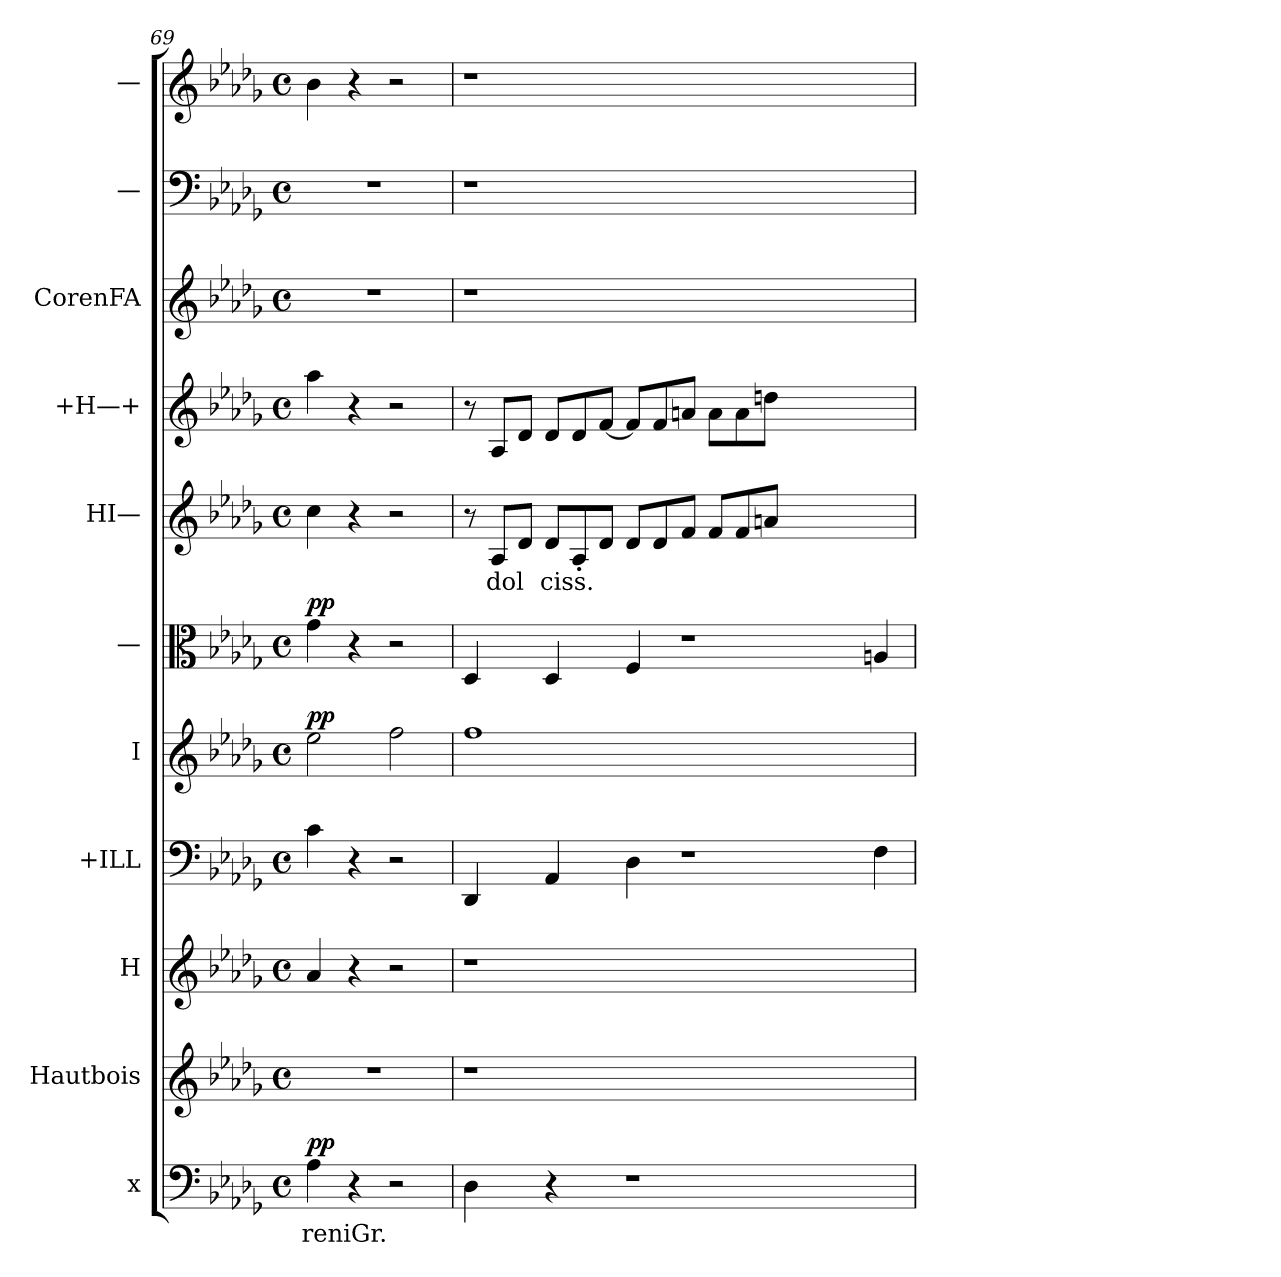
**kern	**text	**dynam	**kern	**kern	**kern	**kern	**dynam	**kern	**dynam	**kern	**text	**kern	**kern	**kern	**kern
*part11	*part11	*part11	*part10	*part9	*part8	*part7	*part7	*part6	*part6	*part5	*part5	*part4	*part3	*part2	*part1
*staff11	*staff11	*staff11	*staff10	*staff9	*staff8	*staff7	*staff7	*staff6	*staff6	*staff5	*staff5	*staff4	*staff3	*staff2	*staff1
*I"x	*	*	*I"Hautbois	*I"H	*I"+ILL	*I"I	*	*I"—	*	*I"HI—	*	*I"+H—+	*I"CorenFA	*I"—	*I"—
!!LO:LB:g=z
*clefF4	*	*	*clefG2	*clefG2	*clefF4	*clefG2	*	*clefC3	*	*clefG2	*	*clefG2	*clefG2	*clefF4	*clefG2
*k[b-e-a-d-g-]	*	*	*k[b-e-a-d-g-]	*k[b-e-a-d-g-]	*k[b-e-a-d-g-]	*k[b-e-a-d-g-]	*	*k[b-e-a-d-g-]	*	*k[b-e-a-d-g-]	*	*k[b-e-a-d-g-]	*k[b-e-a-d-g-]	*k[b-e-a-d-g-]	*k[b-e-a-d-g-]
*M4/4	*	*	*M4/4	*M4/4	*M4/4	*M4/4	*	*M4/4	*	*M4/4	*	*M4/4	*M4/4	*M4/4	*M4/4
*met(c)	*	*	*met(c)	*met(c)	*met(c)	*met(c)	*	*met(c)	*	*met(c)	*	*met(c)	*met(c)	*met(c)	*met(c)
=69	=69	=69	=69	=69	=69	=69	=69	=69	=69	=69	=69	=69	=69	=69	=69
!	!	!LO:DY:a	!	!	!	!	!LO:DY:a	!	!LO:DY:a	!	!	!	!	!	!
4A-i\	reniGr.	pp	1r	4a-i/	4ci\	2ee-i\	pp	4g-i\	pp	4cci\	.	4aa-i\	1r	1r	4b-i\
4r	.	.	.	4r	4r	.	.	4r	.	4r	.	4r	.	.	4r
2r	.	.	.	2r	2r	2ffi\	.	2r	.	2r	.	2r	.	.	2r
=70	=70	=70	=70	=70	=70	=70	=70	=70	=70	=70	=70	=70	=70	=70	=70
4D-i\	.	.	1r	1r	4DD-i/	1ffi/	.	4D-i/	.	8r	.	8r	1r	1r	1r
.	.	.	.	.	.	.	.	.	.	8A-i/L	dol	8A-i/L	.	.	.
8ryy	.	.	.	.	8ryy	.	.	8ryy	.	8d-i/J	--	8d-i/J	.	.	.
4r	.	.	.	.	4AA-i/	.	.	4D-i/	.	8d-i/L	ciss.	8d-i/L	.	.	.
.	.	.	.	.	.	.	.	.	.	8A-'>i/	.	8d-i/	.	.	.
8ryy	.	.	.	.	8ryy	.	.	8ryy	.	8d-i/J	.	[8fi/J	.	.	.
1r	.	.	.	.	4D-i\	.	.	4Fi/	.	8d-i/L	.	8fi/L]	.	.	.
.	.	.	.	.	.	.	.	.	.	8d-i/	.	8fi/	.	.	.
.	.	.	1ryy	1ryy	1r	1ryy	.	1r	.	8fj/J	.	8aj/J	1ryy	1ryy	1ryy
.	.	.	.	.	.	.	.	.	.	8fj/L	.	8aj\L	.	.	.
.	.	.	.	.	.	.	.	.	.	8fj/	.	8aj\	.	.	.
.	.	.	.	.	.	.	.	.	.	8aj/J	.	8ddj\J	.	.	.
.	.	.	.	.	.	.	.	.	.	2.ryy	.	2.ryy	.	.	.
4ryy	.	.	.	.	.	.	.	.	.	.	.	.	.	.	.
4ryy	.	.	4ryy	4ryy	4Fj\	4ryy	.	4Aj/	.	.	.	.	4ryy	4ryy	4ryy
=	=	=	=	=	=	=	=	=	=	=	=	=	=	=	=
*-	*-	*-	*-	*-	*-	*-	*-	*-	*-	*-	*-	*-	*-	*-	*-
